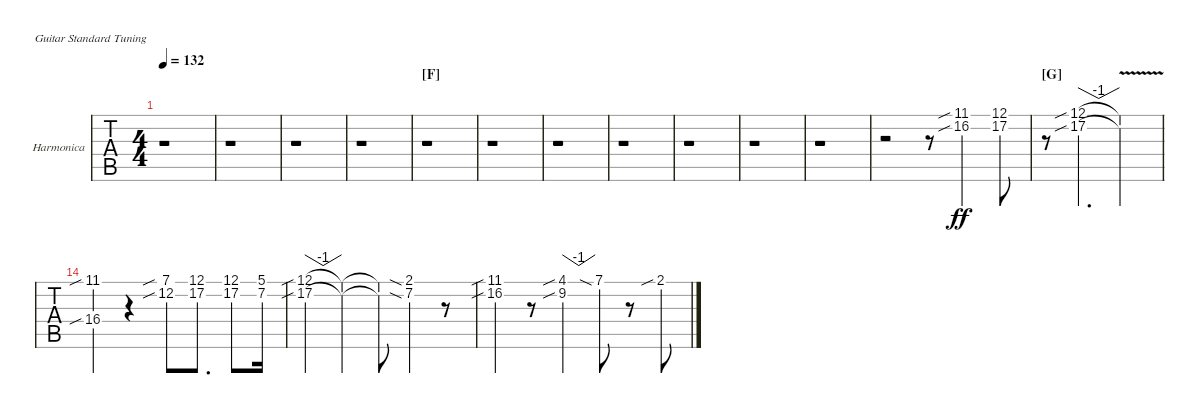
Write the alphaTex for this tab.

\bracketExtendMode nobrackets
\firstSystemTrackNameOrientation horizontal
\otherSystemsTrackNameOrientation horizontal
\defaultBarNumberDisplay FirstOfSystem
\track ("Harmonica" "Harmonica") {instrument electricguitarclean}
\staff {tabs}
\tuning (E4 B3 G3 D3 A2 E2)
\ts (4 4)
\tempo 132
\clef g2
\ks b
r.1{dy ff} |
r.1 |
r.1 |
r.1 |
\section ("F" "")
r.1 |
r.1 |
r.1 |
r.1 |
r.1 |
r.1 |
r.1 |
r.2 r.8 (11.1{sib} 16.2{sib}).4 (12.1{hac st} 17.2{hac}).8 |
\section ("G" "")
r.8 (12.1{sib} 17.2{sib}).4{d tbe (dip default 0 0 15 -4 59.4 0)} (12.1{v t} 17.2{t}).2 |
(11.1{sib} 16.4{sib}).4 r.4 (12.2{sib} 7.1{sib}).8 (12.1 17.2).8{d} (12.1 17.2).8 (7.2 5.1).16 |
(12.1{sib} 17.2{sib}).4{tbe (dip default 0 0 15 -4 59.4 0)} (12.1{t} 17.2{t}).4 (12.1{t} 17.2{t}).8 (7.2{sia} 2.1{sia}).4 r.8 |
(11.1{sib} 16.2{sib}).4 r.8 (4.1{sib} 9.2{sib}).4{tbe (dip default 0 0 15 -4 30 0)} 7.1{sia}.8 r.8 2.1{sib}.8
